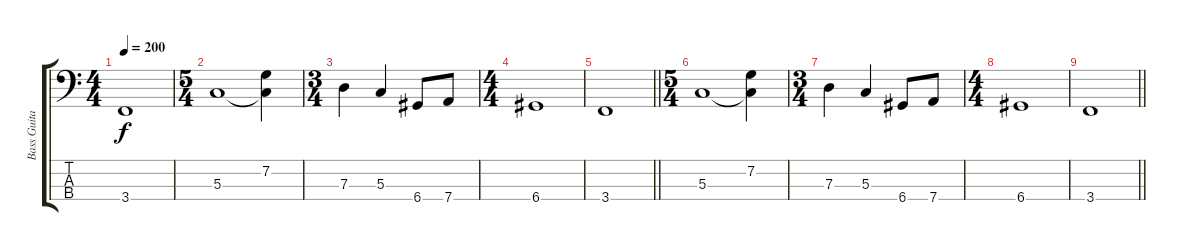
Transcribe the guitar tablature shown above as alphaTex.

\track ("Bass Guitar" "Bass Guita") {instrument electricbassfinger}
\staff {score tabs}
\tuning (F2 C2 G1 D1) {hide}
\ts (4 4)
\tempo 200
\clef f4
\ks c
3.4.1{dy f} |
\ts (5 4)
5.3.1 (7.2 5.3{t}).4 |
\ts (3 4)
7.3.4 5.3.4 6.4.8 7.4.8 |
\ts (4 4)
6.4.1 |
\barLineRight lightlight
3.4.1 |
\ts (5 4)
5.3.1 (7.2 5.3{t}).4 |
\ts (3 4)
7.3.4 5.3.4 6.4.8 7.4.8 |
\ts (4 4)
6.4.1 |
\barLineRight lightlight
3.4.1
